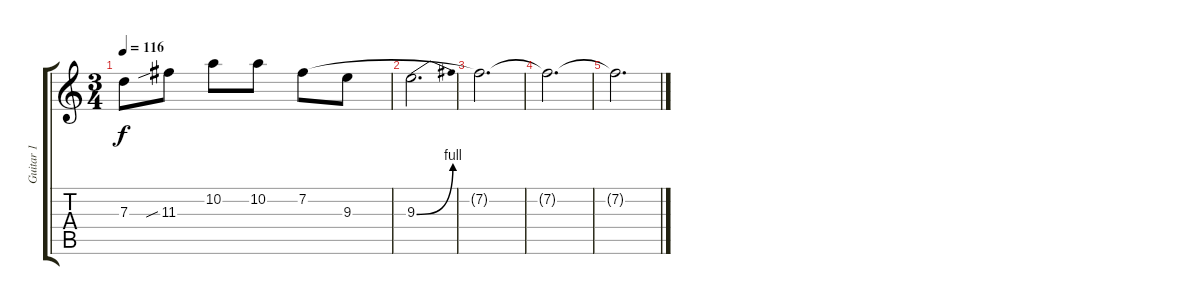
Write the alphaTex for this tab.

\track ("Guitar 1" "Guitar 1") {instrument overdrivenguitar}
\staff {score tabs}
\tuning (E4 B3 G3 D3 A2 E2) {hide}
\ts (3 4)
\tempo 116
\clef g2
\ks c
7.3.8{dy f} 11.3{sib}.8 10.2.8 10.2.8 7.2.8 9.3.8 |
9.3{be (bend 0 0 60 4)}.2{d} |
7.2{t}.2{d} |
7.2{t}.2{d} |
7.2{t}.2{d}
